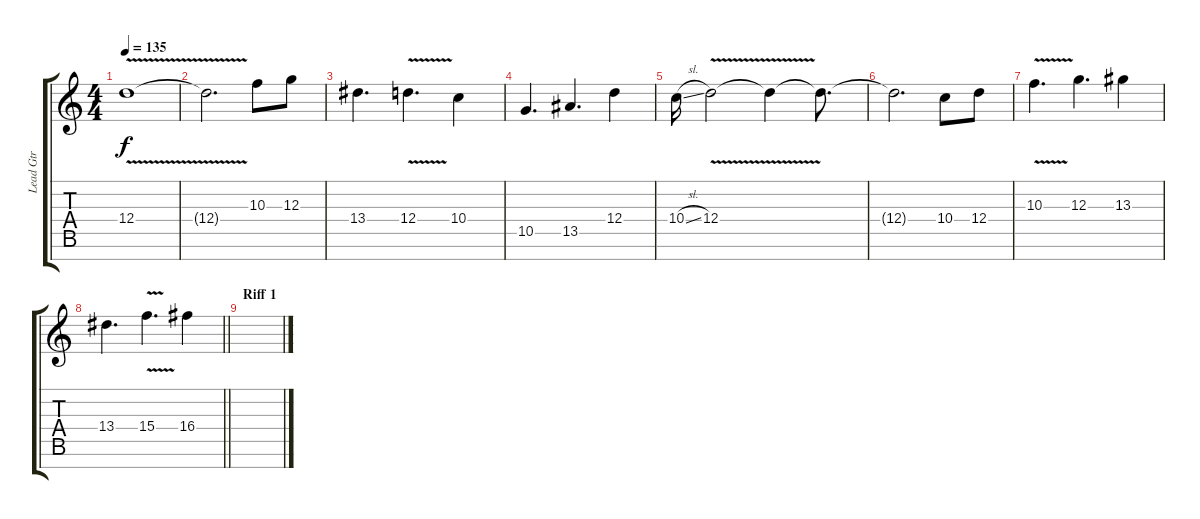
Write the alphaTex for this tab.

\track ("Lead Gtr" "Lead Gtr") {instrument distortionguitar}
\staff {score tabs}
\tuning (E4 B3 G3 D3 A2 E2 B1) {hide}
\ts (4 4)
\tempo 135
\clef g2
\ks c
12.4{v}.1{dy f} |
12.4{t}.2{d} 10.3.8 12.3.8 |
13.4.4{d} 12.4{v}.4{d} 10.4.4 |
10.5.4{d} 13.5.4{d} 12.4.4 |
10.4{sl}.16 12.4{v}.2 12.4{t}.4 12.4{t}.8{d} |
12.4{t}.2{d} 10.4.8 12.4.8 |
10.3{v}.4{d} 12.3.4{d} 13.3.4 |
\barLineRight lightlight
13.4.4{d} 15.4{v}.4{d} 16.4.4 |
\section ("" "Riff 1")
